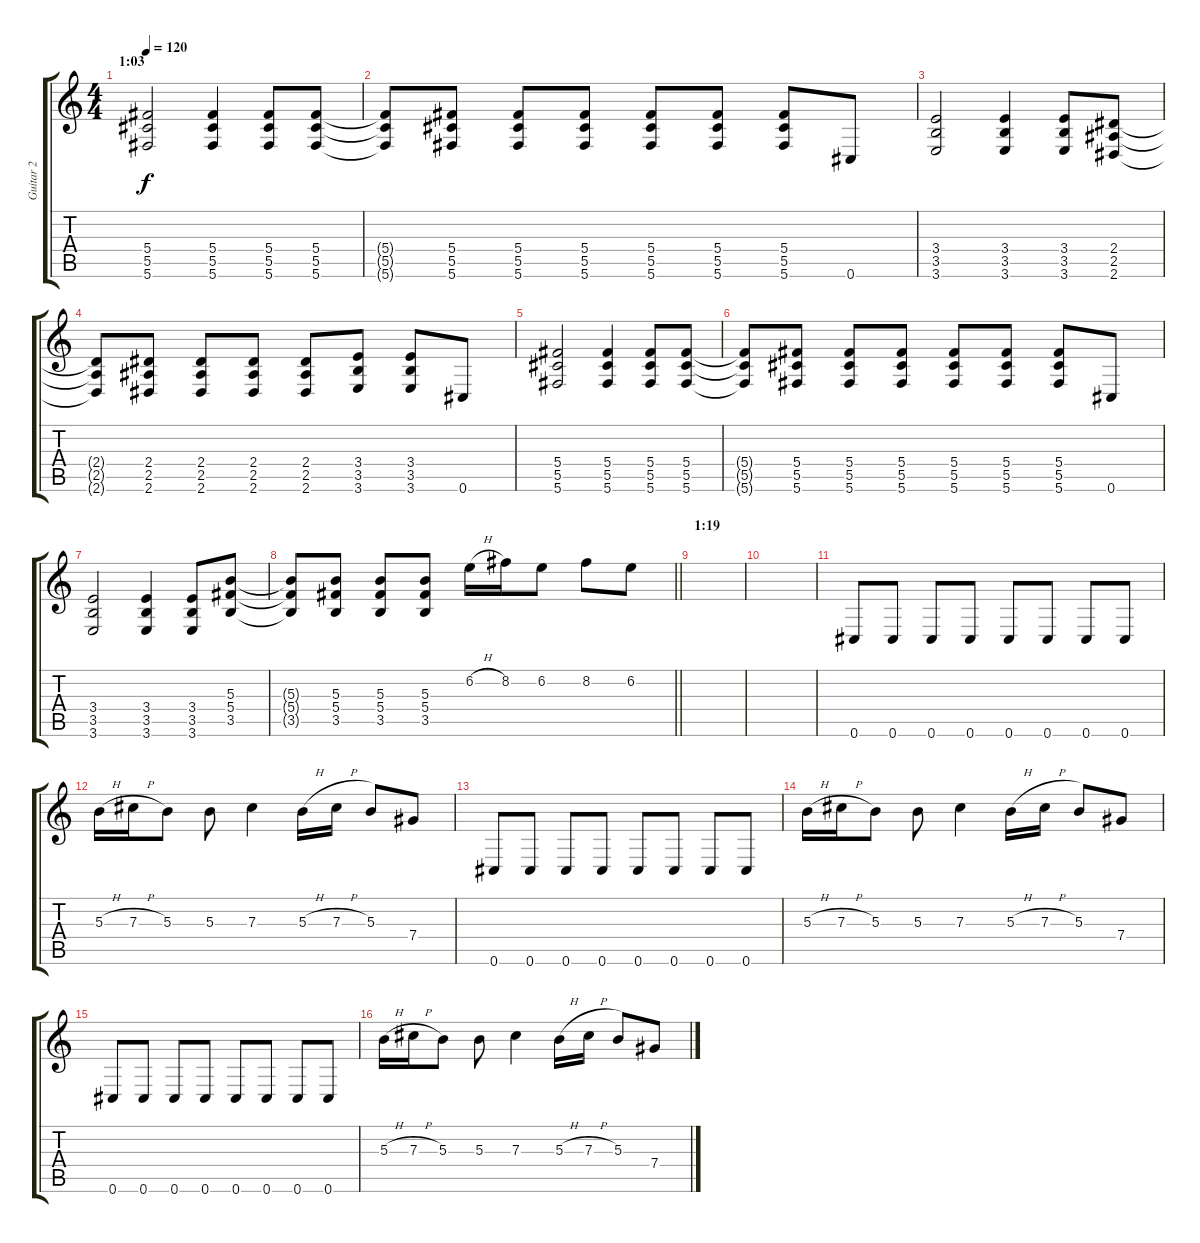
\track ("Guitar 2" "Guitar 2") {instrument distortionguitar}
\staff {score tabs}
\tuning (Eb4 Bb3 Gb3 Db3 Ab2 Db2) {hide}
\ts (4 4)
\section ("" "1:03")
\tempo 120
\clef g2
\ks c
(5.4 5.5 5.6).2{dy f} (5.4 5.5 5.6).4 (5.4 5.5 5.6).8 (5.4 5.5 5.6).8 |
(5.4{t} 5.5{t} 5.6{t}).8 (5.4 5.5 5.6).8 (5.4 5.5 5.6).8 (5.4 5.5 5.6).8 (5.4 5.5 5.6).8 (5.4 5.5 5.6).8 (5.4 5.5 5.6).8 0.6.8 |
(3.4 3.5 3.6).2 (3.4 3.5 3.6).4 (3.4 3.5 3.6).8 (2.4 2.5 2.6).8 |
(2.4{t} 2.5{t} 2.6{t}).8 (2.4 2.5 2.6).8 (2.4 2.5 2.6).8 (2.4 2.5 2.6).8 (2.4 2.5 2.6).8 (3.4 3.5 3.6).8 (3.4 3.5 3.6).8 0.6.8 |
(5.4 5.5 5.6).2 (5.4 5.5 5.6).4 (5.4 5.5 5.6).8 (5.4 5.5 5.6).8 |
(5.4{t} 5.5{t} 5.6{t}).8 (5.4 5.5 5.6).8 (5.4 5.5 5.6).8 (5.4 5.5 5.6).8 (5.4 5.5 5.6).8 (5.4 5.5 5.6).8 (5.4 5.5 5.6).8 0.6.8 |
(3.4 3.5 3.6).2 (3.4 3.5 3.6).4 (3.4 3.5 3.6).8 (5.3 5.4 3.5).8 |
\barLineRight lightlight
(5.3{t} 5.4{t} 3.5{t}).8 (5.3 5.4 3.5).8 (5.3 5.4 3.5).8 (5.3 5.4 3.5).8 6.2{h}.16 8.2.16 6.2.8 8.2.8 6.2.8 |
\section ("" "1:19")
|
|
0.6.8 0.6.8 0.6.8 0.6.8 0.6.8 0.6.8 0.6.8 0.6.8 |
5.3{h}.16 7.3{h}.16 5.3.8 5.3.8 7.3.4 5.3{h}.16 7.3{h}.16 5.3.8 7.4.8 |
0.6.8 0.6.8 0.6.8 0.6.8 0.6.8 0.6.8 0.6.8 0.6.8 |
5.3{h}.16 7.3{h}.16 5.3.8 5.3.8 7.3.4 5.3{h}.16 7.3{h}.16 5.3.8 7.4.8 |
0.6.8 0.6.8 0.6.8 0.6.8 0.6.8 0.6.8 0.6.8 0.6.8 |
5.3{h}.16 7.3{h}.16 5.3.8 5.3.8 7.3.4 5.3{h}.16 7.3{h}.16 5.3.8 7.4.8
